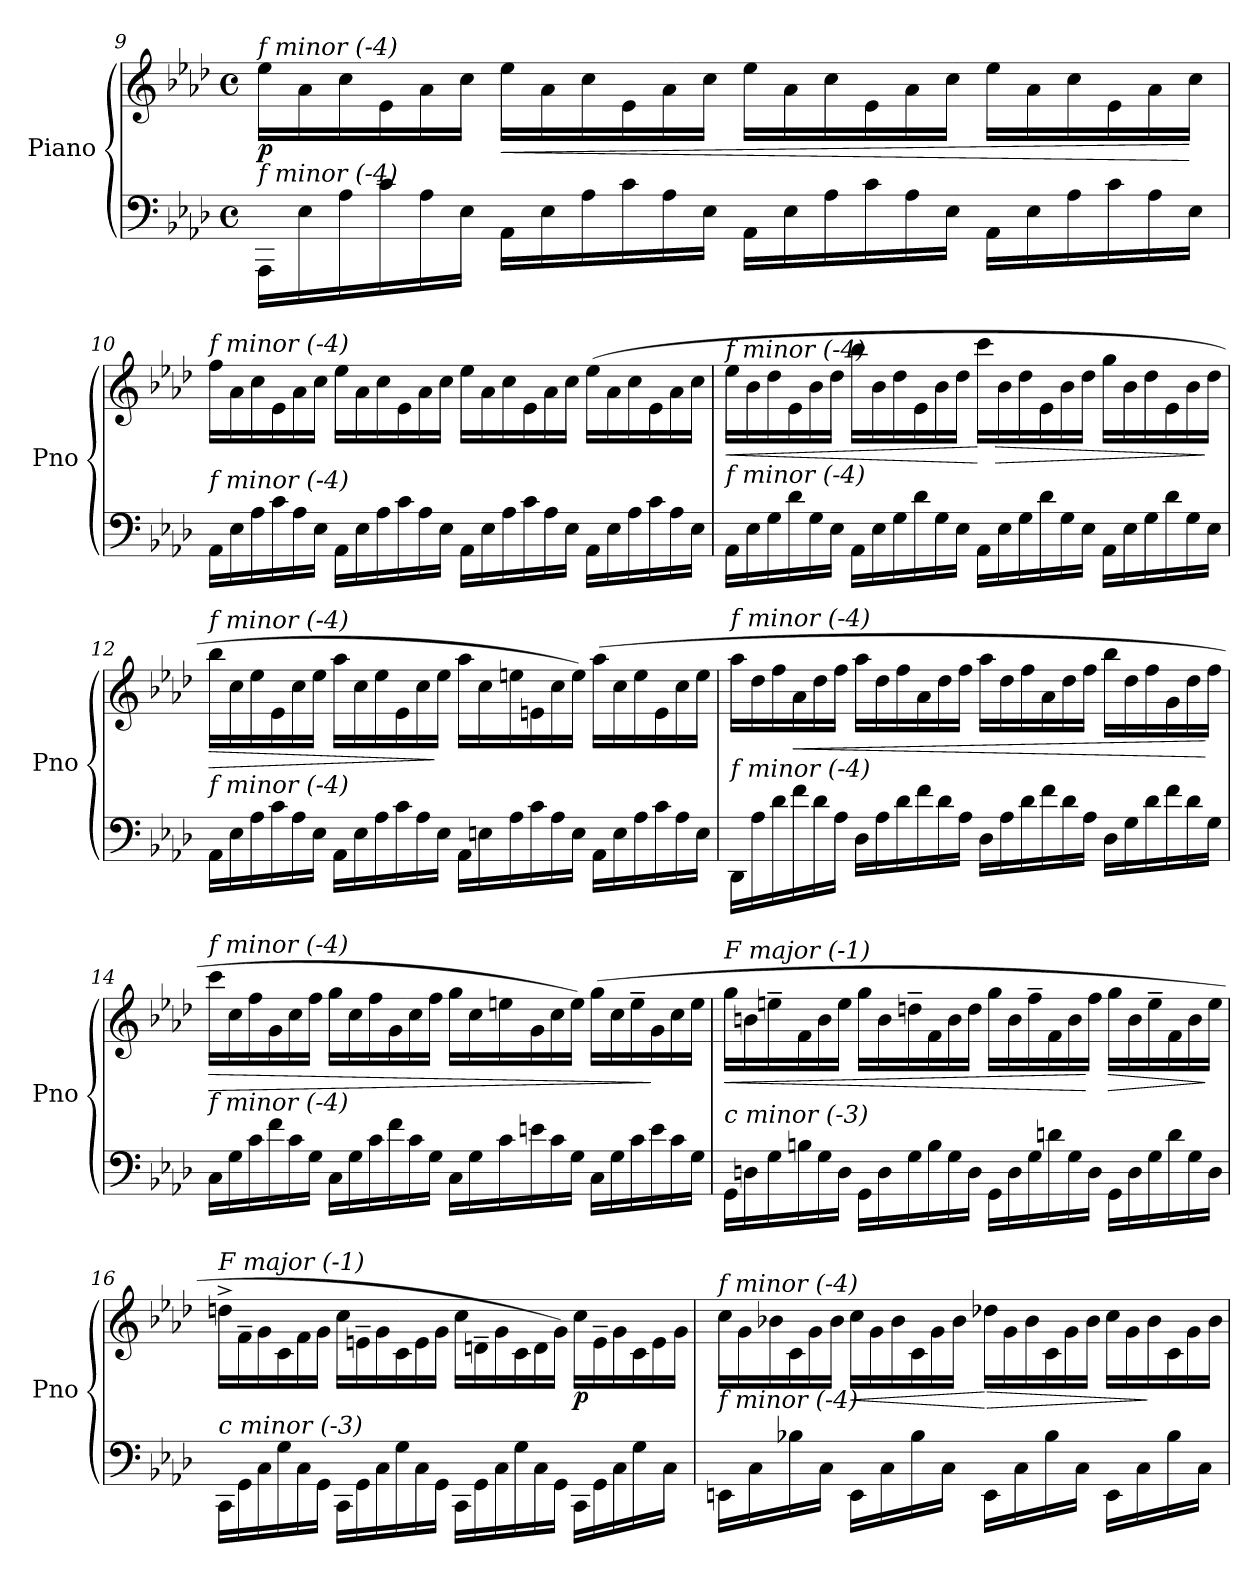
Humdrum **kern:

**kern	**kern	**dynam
*part1	*part1	*part1
*staff2	*staff1	*staff1/2
*I"Piano	*	*
*I'Pno	*	*
!!LO:LB:g=z
*clefF4	*clefG2	*
*k[b-e-a-d-]	*k[b-e-a-d-]	*
*M4/4	*M4/4	*
*met(c)	*met(c)	*
*Xtuplet	*Xtuplet	*
=9	=9	=9
!	!LO:TX:i:t=f minor (-4)	!
!LO:TX:i:t=f minor (-4)	!	!
!	!	!LO:DY:b
24AAA-/LL	24ee-\LL	p
24E-\	24a-\	.
24A-\	24cc\	.
24c\	24e-\	.
24A-\	24a-\	.
24E-\JJ	24cc\JJ	.
!	!	!LO:HP:b
24AA-\LL	24ee-\LL	<
24E-\	24a-\	.
24A-\	24cc\	.
24c\	24e-\	.
24A-\	24a-\	.
24E-\JJ	24cc\JJ	.
24AA-\LL	24ee-\LL	.
24E-\	24a-\	.
24A-\	24cc\	.
24c\	24e-\	.
24A-\	24a-\	.
24E-\JJ	24cc\JJ	.
24AA-\LL	24ee-\LL	.
24E-\	24a-\	.
24A-\	24cc\	.
24c\	24e-\	.
24A-\	24a-\	.
24E-\JJ	24cc\JJ	[
=10	=10	=10
!	!LO:TX:i:t=f minor (-4)	!
!LO:TX:i:t=f minor (-4)	!	!
24AA-\LL	24ff\LL	.
24E-\	24a-\	.
24A-\	24cc\	.
24c\	24e-\	.
24A-\	24a-\	.
24E-\JJ	24cc\JJ	.
24AA-\LL	24ee-\LL	.
24E-\	24a-\	.
24A-\	24cc\	.
24c\	24e-\	.
24A-\	24a-\	.
24E-\JJ	24cc\JJ	.
24AA-\LL	24ee-\LL	.
24E-\	24a-\	.
24A-\	24cc\	.
24c\	24e-\	.
24A-\	24a-\	.
24E-\JJ	24cc\JJ	.
24AA-\LL	(24ee-\LL	.
24E-\	24a-\	.
24A-\	24cc\	.
24c\	24e-\	.
24A-\	24a-\	.
24E-\JJ	24cc\JJ	.
!!LO:PB:g=z
=11	=11	=11
!	!LO:TX:i:t=f minor (-4)	!
!LO:TX:i:t=f minor (-4)	!	!
!	!	!LO:HP:b
24AA-\LL	24ee-\LL	<
24E-\	24b-\	.
24G\	24dd-\	.
24d-\	24e-\	.
24G\	24b-\	.
24E-\JJ	24dd-\JJ	.
24AA-\LL	24bb-\LL	.
24E-\	24b-\	.
24G\	24dd-\	.
24d-\	24e-\	.
24G\	24b-\	.
24E-\JJ	24dd-\JJ	.
24AA-\LL	24ccc\LL	[
!	!	!LO:HP:b
24E-\	24b-\	>
24G\	24dd-\	.
24d-\	24e-\	.
24G\	24b-\	.
24E-\JJ	24dd-\JJ	.
24AA-\LL	24gg\LL	.
24E-\	24b-\	.
24G\	24dd-\	.
24d-\	24e-\	.
24G\	24b-\	.
24E-\JJ	24dd-\JJ	]
=12	=12	=12
!	!LO:TX:i:t=f minor (-4)	!
!LO:TX:i:t=f minor (-4)	!	!
!	!	!LO:HP:b
24AA-\LL	24bb-\LL	>
24E-\	24cc\	.
24A-\	24ee-\	.
24c\	24e-\	.
24A-\	24cc\	.
24E-\JJ	24ee-\JJ	.
24AA-\LL	24aa-\LL	.
24E-\	24cc\	.
24A-\	24ee-\	.
24c\	24e-\	.
24A-\	24cc\	.
24E-\JJ	24ee-\JJ	]
24AA-\LL	24aa-\LL	.
24En\	24cc\	.
24A-\	24een\	.
24c\	24en\	.
24A-\	24cc\	.
24E\JJ	24ee\JJ)	.
24AA-\LL	(24aa-\LL	.
24E\	24cc\	.
24A-\	24ee\	.
24c\	24e\	.
24A-\	24cc\	.
24E\JJ	24ee\JJ	.
!!LO:LB:g=z
=13	=13	=13
!	!LO:TX:i:t=f minor (-4)	!
!LO:TX:i:t=f minor (-4)	!	!
24DD-/LL	24aa-\LL	.
24A-\	24dd-\	.
24d-\	24ff\	.
!	!	!LO:HP:b
24f\	24a-\	<
24d-\	24dd-\	.
24A-\JJ	24ff\JJ	.
24D-\LL	24aa-\LL	.
24A-\	24dd-\	.
24d-\	24ff\	.
24f\	24a-\	.
24d-\	24dd-\	.
24A-\JJ	24ff\JJ	.
24D-\LL	24aa-\LL	.
24A-\	24dd-\	.
24d-\	24ff\	.
24f\	24a-\	.
24d-\	24dd-\	.
24A-\JJ	24ff\JJ	.
24D-\LL	24bb-\LL	.
24G\	24dd-\	.
24d-\	24ff\	.
24f\	24g\	.
24d-\	24dd-\	.
24G\JJ	24ff\JJ	[
=14	=14	=14
!	!LO:TX:i:t=f minor (-4)	!
!LO:TX:i:t=f minor (-4)	!	!
!	!	!LO:HP:b
24C\LL	24ccc\LL	>
24G\	24cc\	.
24c\	24ff\	.
24f\	24g\	.
24c\	24cc\	.
24G\JJ	24ff\JJ	.
24C\LL	24gg\LL	.
24G\	24cc\	.
24c\	24ff\	.
24f\	24g\	.
24c\	24cc\	.
24G\JJ	24ff\JJ	.
24C\LL	24gg\LL	.
24G\	24cc\	.
24c\	24een\	.
24en\	24g\	.
24c\	24cc\	.
24G\JJ	24ee\JJ)	.
24C\LL	(24gg\LL	.
24G\	24cc\	.
24c\	24ee~\	.
24e\	24g\	]
24c\	24cc\	.
24G\JJ	24ee\JJ	.
!!LO:LB:g=z
=15	=15	=15
!	!LO:TX:i:t=F major (-1)	!
!LO:TX:i:t=c minor (-3)	!	!
!	!	!LO:HP:b
24GG\LL	24gg\LL	<
24Dn\	24bn\	.
24G\	24een~\	.
24Bn\	24f\	.
24G\	24b\	.
24D\JJ	24ee\JJ	.
24GG\LL	24gg\LL	.
24D\	24b\	.
24G\	24ddn~\	.
24B\	24f\	.
24G\	24b\	.
24D\JJ	24dd\JJ	.
24GG\LL	24gg\LL	.
24D\	24b\	.
24G\	24ff~\	.
24dn\	24f\	.
24G\	24b\	.
24D\JJ	24ff\JJ	[
!	!	!LO:HP:b
24GG\LL	24gg\LL	>
24D\	24b\	.
24G\	24ee~\	.
24d\	24f\	.
24G\	24b\	.
24D\JJ	24ee\JJ	]
=16	=16	=16
!	!LO:TX:i:t=F major (-1)	!
!LO:TX:i:t=c minor (-3)	!	!
24CC\LL	24ddn^\LL	.
24GG\	24f~\	.
24C\	24g\	.
24G\	24c\	.
24C\	24f\	.
24GG\JJ	24g\JJ	.
24CC\LL	24cc\LL	.
24GG\	24en~\	.
24C\	24g\	.
24G\	24c\	.
24C\	24e\	.
24GG\JJ	24g\JJ	.
24CC\LL	24cc\LL	.
24GG\	24dn~\	.
24C\	24g\	.
24G\	24c\	.
24C\	24d\	.
24GG\JJ	24g\JJ)	.
!	!	!LO:DY:b
24CC\LL	24cc\LL	p
24GG\	24e~\	.
24C\	24g\	.
16G\	24c\	.
.	24e\	.
16C\JJ	.	.
.	24g\JJ	.
!!LO:LB:g=z
=17	=17	=17
!	!LO:TX:i:t=f minor (-4)	!
!LO:TX:i:t=f minor (-4)	!	!
16EEn\LL	24cc\LL	.
.	24g\	.
16C\	.	.
.	24b-X\	.
16B-X\	24c\	.
.	24g\	.
16C\JJ	.	.
.	24b-\JJ	.
!	!	!LO:HP:b
16EE\LL	24cc\LL	<
.	24g\	.
16C\	.	.
.	24b-\	.
16B-\	24c\	.
.	24g\	.
16C\JJ	.	.
.	24b-\JJ	.
!	!	!LO:HP:n=1:b
16EE\LL	24dd-X\LL	[ >
.	24g\	.
16C\	.	.
.	24b-\	.
16B-\	24c\	.
.	24g\	.
16C\JJ	.	.
.	24b-\JJ	.
16EE\LL	24cc\LL	.
.	24g\	.
16C\	.	.
.	24b-\	]
16B-\	24c\	.
.	24g\	.
16C\JJ	.	.
.	24b-\JJ	.
=	=	=
*-	*-	*-
